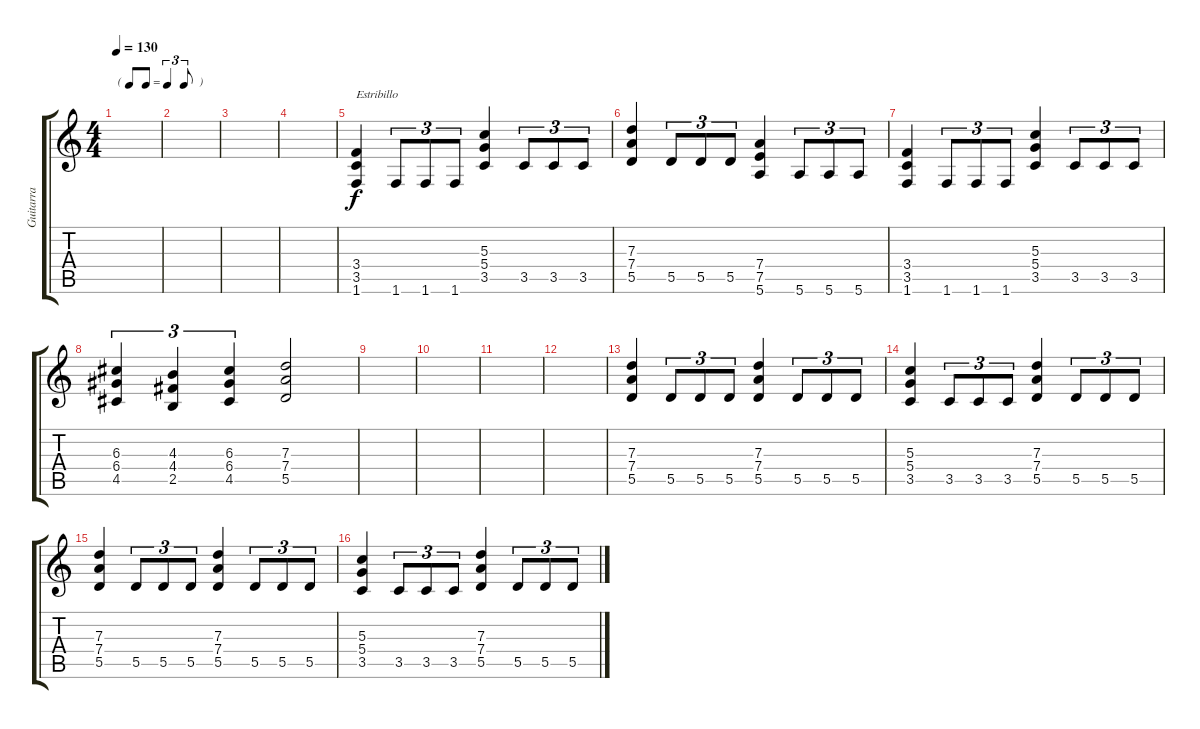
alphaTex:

\track ("Guitarra " "Guitarra ") {instrument distortionguitar}
\staff {score tabs}
\tuning (E4 B3 G3 D3 A2 E2) {hide}
\ts (4 4)
\tf triplet8th
\tempo 130
\clef g2
\ks c
|
|
|
|
(3.4 3.5 1.6).4{txt "Estribillo"} 1.6.8{tu (3 2)} 1.6.8{tu (3 2)} 1.6.8{tu (3 2)} (5.3 5.4 3.5).4 3.5.8{tu (3 2)} 3.5.8{tu (3 2)} 3.5.8{tu (3 2)} |
(7.3 7.4 5.5).4 5.5.8{tu (3 2)} 5.5.8{tu (3 2)} 5.5.8{tu (3 2)} (7.4 7.5 5.6).4 5.6.8{tu (3 2)} 5.6.8{tu (3 2)} 5.6.8{tu (3 2)} |
(3.4 3.5 1.6).4 1.6.8{tu (3 2)} 1.6.8{tu (3 2)} 1.6.8{tu (3 2)} (5.3 5.4 3.5).4 3.5.8{tu (3 2)} 3.5.8{tu (3 2)} 3.5.8{tu (3 2)} |
(6.3 6.4 4.5).4{tu (3 2)} (4.3 4.4 2.5).4{tu (3 2)} (6.3 6.4 4.5).4{tu (3 2)} (7.3 7.4 5.5).2 |
|
|
|
|
(7.3 7.4 5.5).4 5.5.8{tu (3 2)} 5.5.8{tu (3 2)} 5.5.8{tu (3 2)} (7.3 7.4 5.5).4 5.5.8{tu (3 2)} 5.5.8{tu (3 2)} 5.5.8{tu (3 2)} |
(5.3 5.4 3.5).4 3.5.8{tu (3 2)} 3.5.8{tu (3 2)} 3.5.8{tu (3 2)} (7.3 7.4 5.5).4 5.5.8{tu (3 2)} 5.5.8{tu (3 2)} 5.5.8{tu (3 2)} |
(7.3 7.4 5.5).4 5.5.8{tu (3 2)} 5.5.8{tu (3 2)} 5.5.8{tu (3 2)} (7.3 7.4 5.5).4 5.5.8{tu (3 2)} 5.5.8{tu (3 2)} 5.5.8{tu (3 2)} |
(5.3 5.4 3.5).4 3.5.8{tu (3 2)} 3.5.8{tu (3 2)} 3.5.8{tu (3 2)} (7.3 7.4 5.5).4 5.5.8{tu (3 2)} 5.5.8{tu (3 2)} 5.5.8{tu (3 2)}
